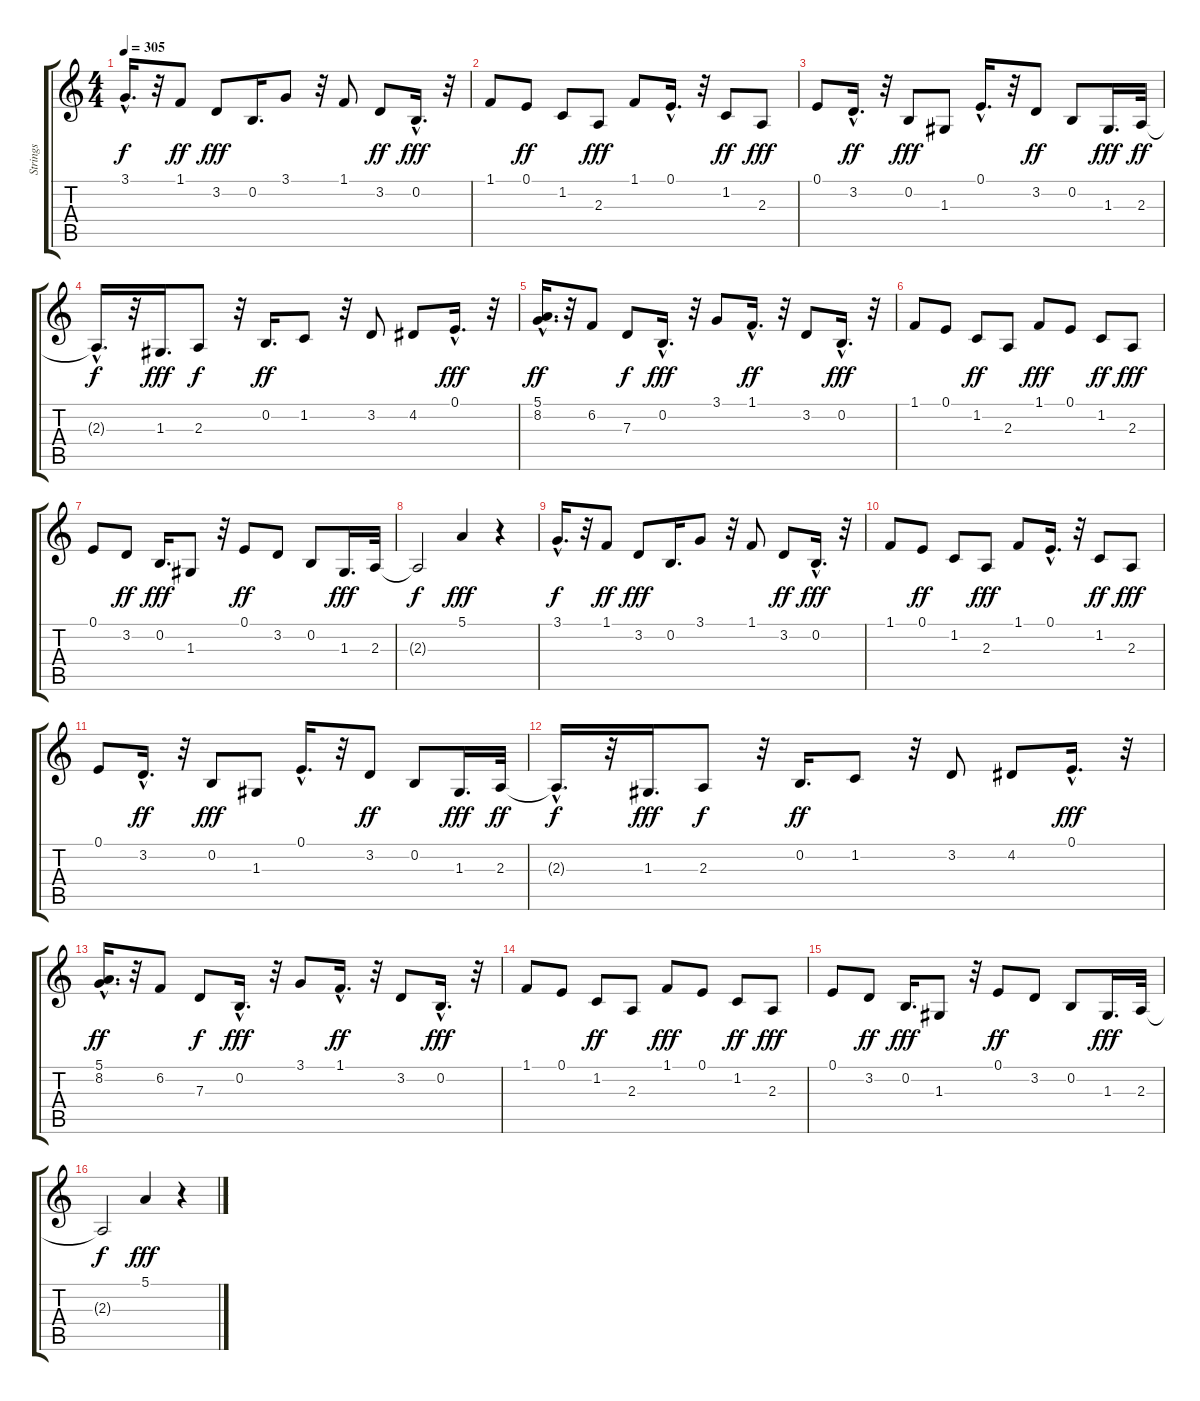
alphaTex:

\track ("Strings" "Strings") {instrument stringensemble1}
\staff {score tabs}
\tuning (E4 B3 G3 D3 A2 E2) {hide}
\ts (4 4)
\tempo 305
\clef g2
\ks c
3.1{hac}.16{d dy f} r.32 1.1.8{dy ff} 3.2.8{dy fff} 0.2.16{d} 3.1.8 r.32 1.1.8 3.2.8{dy ff} 0.2{hac}.16{d dy fff} r.32 |
1.1.8 0.1.8{dy ff} 1.2.8 2.3.8{dy fff} 1.1.8 0.1{hac}.16{d} r.32 1.2.8{dy ff} 2.3.8{dy fff} |
0.1.8 3.2{hac}.16{d dy ff} r.32 0.2.8{dy fff} 1.3.8 0.1{hac}.16{d} r.32 3.2.8{dy ff} 0.2.8 1.3.16{d dy fff} 2.3.32{dy ff} |
2.3{hac t}.16{d dy f} r.32 1.3.16{d dy fff} 2.3.8{dy f} r.32 0.2.16{d dy ff} 1.2.8 r.32 3.2.8 4.2.8 0.1{hac}.16{d dy fff} r.32 |
(5.1 8.2{hac}).16{d dy ff} r.32 6.2.8 7.3.8{dy f} 0.2{hac}.16{d dy fff} r.32 3.1.8 1.1{hac}.16{d dy ff} r.32 3.2.8 0.2{hac}.16{d dy fff} r.32 |
1.1.8 0.1.8 1.2.8{dy ff} 2.3.8 1.1.8{dy fff} 0.1.8 1.2.8{dy ff} 2.3.8{dy fff} |
0.1.8 3.2.8{dy ff} 0.2.16{d dy fff} 1.3.8 r.32 0.1.8{dy ff} 3.2.8 0.2.8 1.3.16{d dy fff} 2.3.32 |
2.3{t}.2{dy f} 5.1.4{dy fff} r.4 |
3.1{hac}.16{d dy f} r.32 1.1.8{dy ff} 3.2.8{dy fff} 0.2.16{d} 3.1.8 r.32 1.1.8 3.2.8{dy ff} 0.2{hac}.16{d dy fff} r.32 |
1.1.8 0.1.8{dy ff} 1.2.8 2.3.8{dy fff} 1.1.8 0.1{hac}.16{d} r.32 1.2.8{dy ff} 2.3.8{dy fff} |
0.1.8 3.2{hac}.16{d dy ff} r.32 0.2.8{dy fff} 1.3.8 0.1{hac}.16{d} r.32 3.2.8{dy ff} 0.2.8 1.3.16{d dy fff} 2.3.32{dy ff} |
2.3{hac t}.16{d dy f} r.32 1.3.16{d dy fff} 2.3.8{dy f} r.32 0.2.16{d dy ff} 1.2.8 r.32 3.2.8 4.2.8 0.1{hac}.16{d dy fff} r.32 |
(5.1 8.2{hac}).16{d dy ff} r.32 6.2.8 7.3.8{dy f} 0.2{hac}.16{d dy fff} r.32 3.1.8 1.1{hac}.16{d dy ff} r.32 3.2.8 0.2{hac}.16{d dy fff} r.32 |
1.1.8 0.1.8 1.2.8{dy ff} 2.3.8 1.1.8{dy fff} 0.1.8 1.2.8{dy ff} 2.3.8{dy fff} |
0.1.8 3.2.8{dy ff} 0.2.16{d dy fff} 1.3.8 r.32 0.1.8{dy ff} 3.2.8 0.2.8 1.3.16{d dy fff} 2.3.32 |
2.3{t}.2{dy f} 5.1.4{dy fff} r.4
